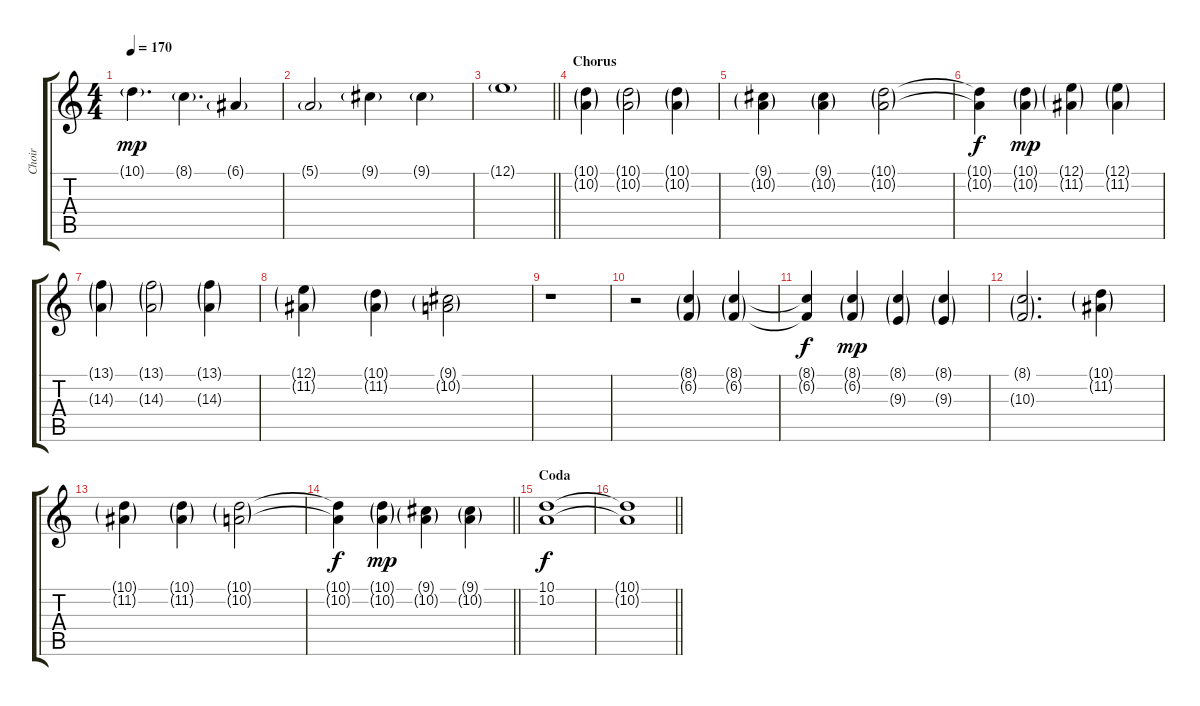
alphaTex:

\track ("Choir" "Choir") {instrument choiraahs}
\staff {score tabs}
\tuning (E4 B3 G3 D3 A2 E2) {hide}
\ts (4 4)
\tempo 170
\clef g2
\ks c
10.1{g}.4{d dy mp} 8.1{g}.4{d} 6.1{g}.4 |
5.1{g}.2 9.1{g}.4 9.1{g}.4 |
\barLineRight lightlight
12.1{g}.1 |
\section ("" "Chorus ")
(10.1{g} 10.2{g}).4 (10.1{g} 10.2{g}).2 (10.1{g} 10.2{g}).4 |
(9.1{g} 10.2{g}).4 (9.1{g} 10.2{g}).4 (10.1{g} 10.2{g}).2 |
(10.1{t} 10.2{t}).4{dy f} (10.1{g} 10.2{g}).4{dy mp} (12.1{g} 11.2{g}).4 (12.1{g} 11.2{g}).4 |
(13.1{g} 14.3{g}).4 (13.1{g} 14.3{g}).2 (13.1{g} 14.3{g}).4 |
(12.1{g} 11.2{g}).4 (10.1{g} 11.2{g}).4 (9.1{g} 10.2{g}).2 |
r.1 |
r.2 (8.1{g} 6.2{g}).4 (8.1{g} 6.2{g}).4 |
(8.1{t} 6.2{t}).4{dy f} (8.1{g} 6.2{g}).4{dy mp} (8.1{g} 9.3{g}).4 (8.1{g} 9.3{g}).4 |
(8.1{g} 10.3{g}).2{d} (10.1{g} 11.2{g}).4 |
(10.1{g} 11.2{g}).4 (10.1{g} 11.2{g}).4 (10.1{g} 10.2{g}).2 |
\barLineRight lightlight
(10.1{t} 10.2{t}).4{dy f} (10.1{g} 10.2{g}).4{dy mp} (9.1{g} 10.2{g}).4 (9.1{g} 10.2{g}).4 |
\section ("" "Coda")
(10.1 10.2).1{dy f} |
\barLineRight lightlight
(10.1{t} 10.2{t}).1
